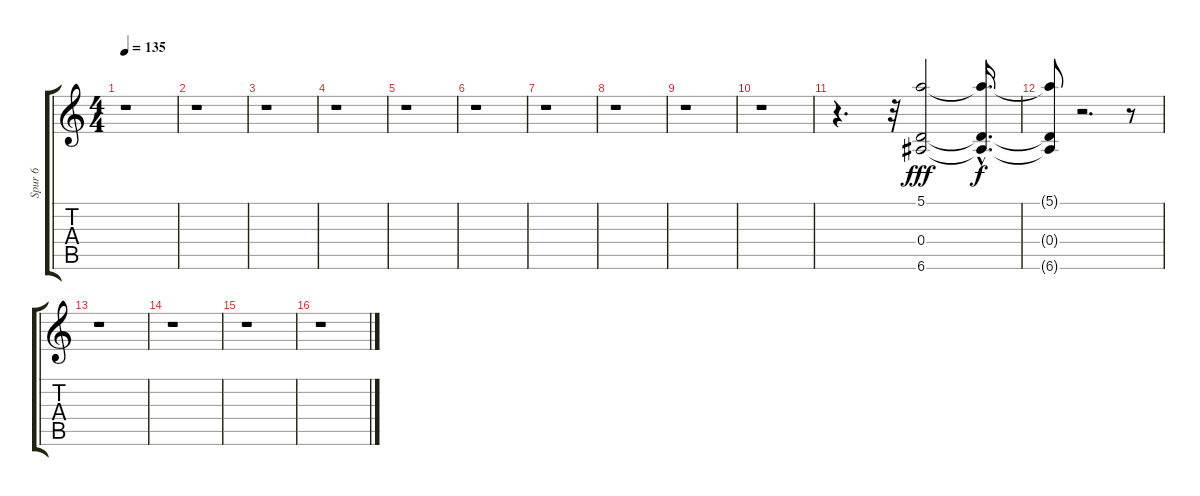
\track ("Spur 6" "Spur 6") {instrument electricguitarclean}
\staff {score tabs}
\tuning (E4 B3 G3 D3 A2 E2) {hide}
\ts (4 4)
\tempo 135
\clef g2
\ks c
r.1{dy fff} |
r.1 |
r.1 |
r.1 |
r.1 |
r.1 |
r.1 |
r.1 |
r.1 |
r.1 |
r.4{d} r.32 (5.1 0.4 6.6).2{volume 8 instrument electricguitarclean} (5.1{hac t} 0.4{hac t} 6.6{hac t}).16{d dy f} |
(5.1{t} 0.4{t} 6.6{t}).8 r.2{d} r.8 |
r.1 |
r.1 |
r.1 |
r.1
